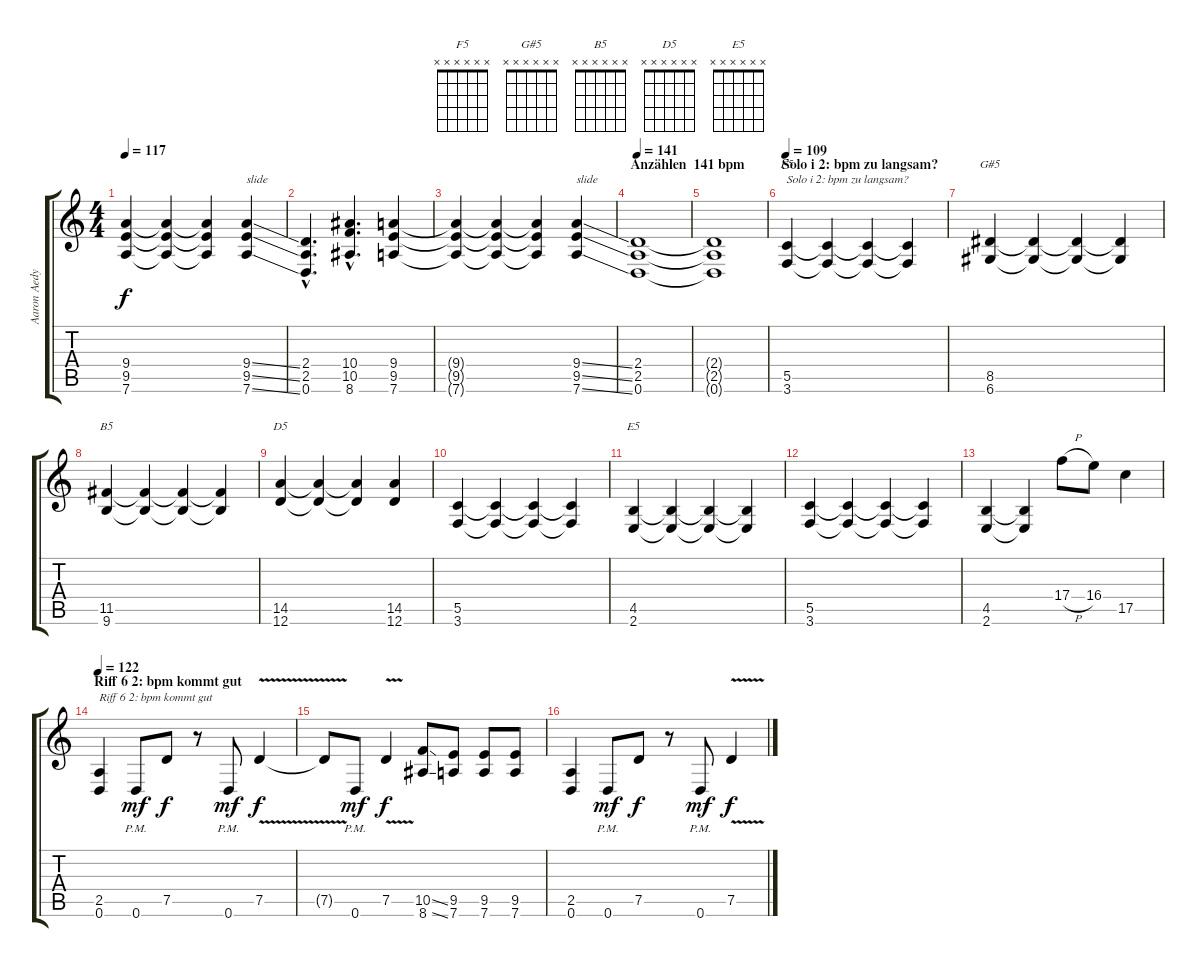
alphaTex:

\track ("Aaron Aedy" "Aaron Aedy") {instrument overdrivenguitar}
\staff {score tabs}
\tuning (D4 A3 F3 C3 G2 D2) {hide}
\chord ("F5" x x x x x x)
\chord ("G#5" x x x x x x)
\chord ("B5" x x x x x x)
\chord ("D5" x x x x x x)
\chord ("E5" x x x x x x)
\ts (4 4)
\tempo 117
\clef g2
\ks c
(9.4{t} 9.5{t} 7.6{t}).4{dy f} (9.4{t} 9.5{t} 7.6{t}).4 (9.4{t} 9.5{t} 7.6{t}).4 (9.4{ss} 9.5{ss} 7.6{ss}).4{txt "slide"} |
(2.4{hac} 2.5{hac} 0.6{hac}).4{d} (10.4{hac} 10.5{hac} 8.6{hac}).4{d} (9.4 9.5 7.6).4 |
(9.4{t} 9.5{t} 7.6{t}).4 (9.4{t} 9.5{t} 7.6{t}).4 (9.4{t} 9.5{t} 7.6{t}).4 (9.4{ss} 9.5{ss} 7.6{ss}).4{txt "slide"} |
\section ("" "Anzählen  141 bpm")
\tempo 141
(2.4 2.5 0.6).1 |
(2.4{t} 2.5{t} 0.6{t}).1 |
\section ("" "Solo i 2: bpm zu langsam?")
\tempo 109
(5.5 3.6).4{ch "F5" txt "Solo i 2: bpm zu langsam?"} (5.5{t} 3.6{t}).4 (5.5{t} 3.6{t}).4 (5.5{t} 3.6{t}).4 |
(8.5 6.6).4{ch "G#5"} (8.5{t} 6.6{t}).4 (8.5{t} 6.6{t}).4 (8.5{t} 6.6{t}).4 |
(11.5 9.6).4{ch "B5"} (11.5{t} 9.6{t}).4 (11.5{t} 9.6{t}).4 (11.5{t} 9.6{t}).4 |
(14.5 12.6).4{ch "D5"} (14.5{t} 12.6{t}).4 (14.5{t} 12.6{t}).4 (14.5 12.6).4 |
(5.5 3.6).4 (5.5{t} 3.6{t}).4 (5.5{t} 3.6{t}).4 (5.5{t} 3.6{t}).4 |
(4.5 2.6).4{ch "E5"} (4.5{t} 2.6{t}).4 (4.5{t} 2.6{t}).4 (4.5{t} 2.6{t}).4 |
(5.5 3.6).4 (5.5{t} 3.6{t}).4 (5.5{t} 3.6{t}).4 (5.5{t} 3.6{t}).4 |
(4.5 2.6).4 (4.5{t} 2.6{t}).4 17.4{h}.8 16.4.8 17.5.4 |
\section ("" "Riff 6 2: bpm kommt gut")
\tempo 122
(2.5 0.6).4{txt "Riff 6 2: bpm kommt gut"} 0.6{pm}.8{dy mf} 7.5.8{dy f} r.8 0.6{pm}.8{dy mf} 7.5{v}.4{dy f} |
7.5{t}.8 0.6{pm}.8{dy mf} 7.5{v}.4{dy f} (10.5{ss} 8.6{ss}).8 (9.5 7.6).8 (9.5 7.6).8 (9.5 7.6).8 |
(2.5 0.6).4 0.6{pm}.8{dy mf} 7.5.8{dy f} r.8 0.6{pm}.8{dy mf} 7.5{v}.4{dy f}
